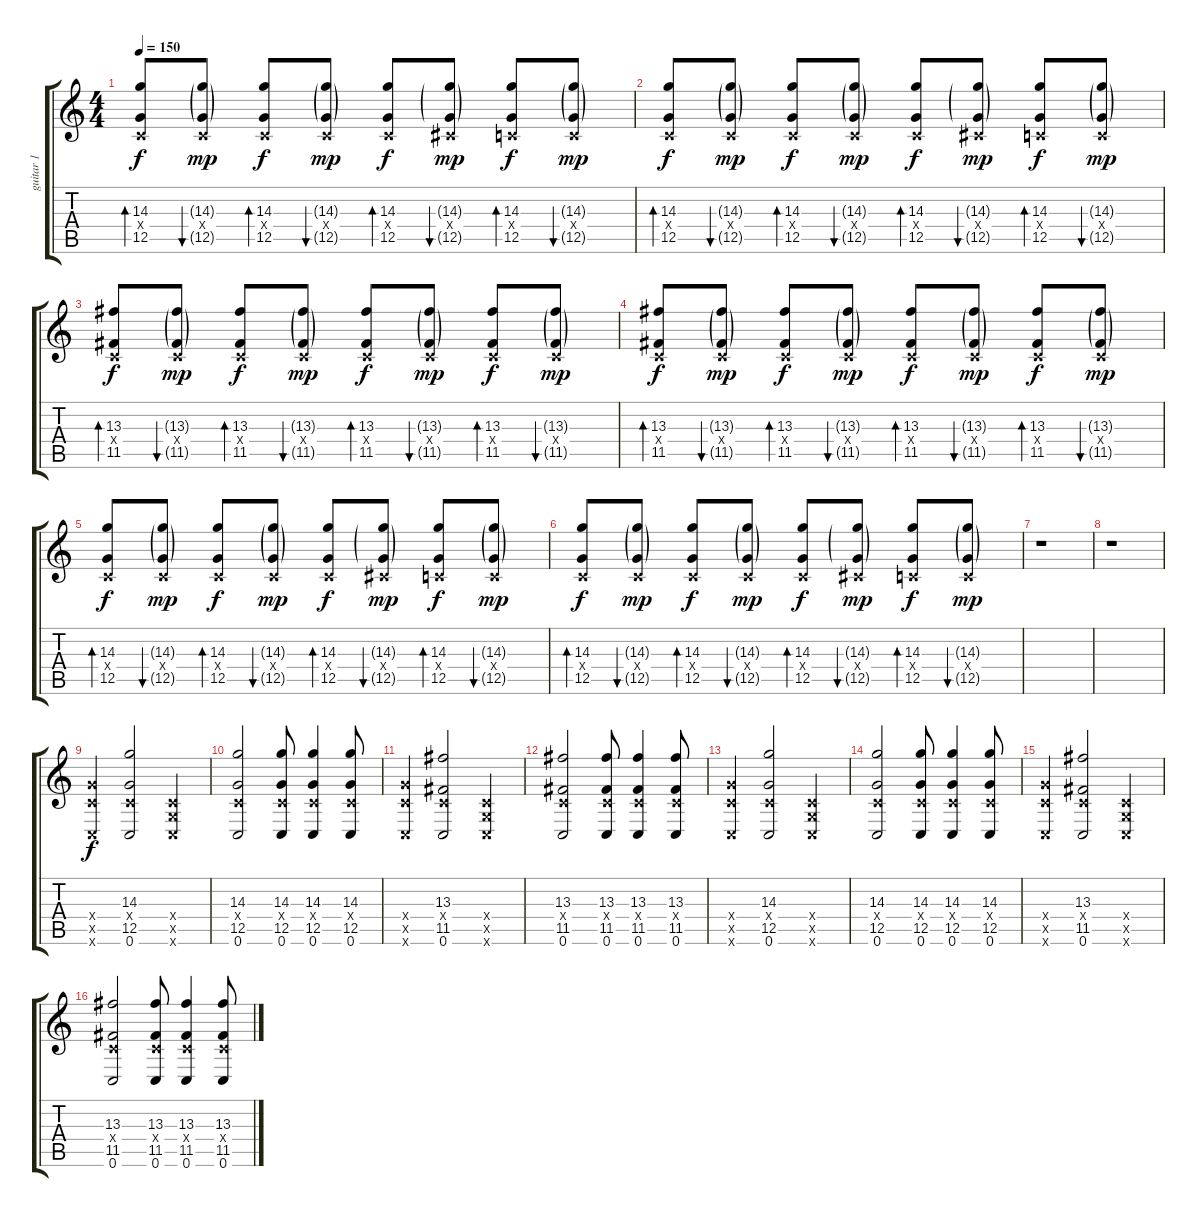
\track ("guitar 1" "guitar 1") {instrument distortionguitar}
\staff {score tabs}
\tuning (D4 A3 F3 C3 G2 C2) {hide}
\ts (4 4)
\tempo 150
\clef g2
\ks c
(14.3 0.4{x} 12.5).8{bd 60 dy f} (14.3{g} 0.4{x} 12.5{g}).8{bu 60 dy mp} (14.3 0.4{x} 12.5).8{bd 60 dy f} (14.3{g} 0.4{x} 12.5{g}).8{bu 60 dy mp} (14.3 0.4{x} 12.5).8{bd 60 dy f} (14.3{g} 1.4{x} 12.5{g}).8{bu 60 dy mp} (14.3 0.4{x} 12.5).8{bd 60 dy f} (14.3{g} 0.4{x} 12.5{g}).8{bu 60 dy mp} |
(14.3 0.4{x} 12.5).8{bd 60 dy f} (14.3{g} 0.4{x} 12.5{g}).8{bu 60 dy mp} (14.3 0.4{x} 12.5).8{bd 60 dy f} (14.3{g} 0.4{x} 12.5{g}).8{bu 60 dy mp} (14.3 0.4{x} 12.5).8{bd 60 dy f} (14.3{g} 1.4{x} 12.5{g}).8{bu 60 dy mp} (14.3 0.4{x} 12.5).8{bd 60 dy f} (14.3{g} 0.4{x} 12.5{g}).8{bu 60 dy mp} |
(13.3 0.4{x} 11.5).8{bd 60 dy f} (13.3{g} 0.4{x} 11.5{g}).8{bu 60 dy mp} (13.3 0.4{x} 11.5).8{bd 60 dy f} (13.3{g} 0.4{x} 11.5{g}).8{bu 60 dy mp} (13.3 0.4{x} 11.5).8{bd 60 dy f} (13.3{g} 0.4{x} 11.5{g}).8{bu 60 dy mp} (13.3 0.4{x} 11.5).8{bd 60 dy f} (13.3{g} 0.4{x} 11.5{g}).8{bu 60 dy mp} |
(13.3 0.4{x} 11.5).8{bd 60 dy f} (13.3{g} 0.4{x} 11.5{g}).8{bu 60 dy mp} (13.3 0.4{x} 11.5).8{bd 60 dy f} (13.3{g} 0.4{x} 11.5{g}).8{bu 60 dy mp} (13.3 0.4{x} 11.5).8{bd 60 dy f} (13.3{g} 0.4{x} 11.5{g}).8{bu 60 dy mp} (13.3 0.4{x} 11.5).8{bd 60 dy f} (13.3{g} 0.4{x} 11.5{g}).8{bu 60 dy mp} |
(14.3 0.4{x} 12.5).8{bd 60 dy f} (14.3{g} 0.4{x} 12.5{g}).8{bu 60 dy mp} (14.3 0.4{x} 12.5).8{bd 60 dy f} (14.3{g} 0.4{x} 12.5{g}).8{bu 60 dy mp} (14.3 0.4{x} 12.5).8{bd 60 dy f} (14.3{g} 1.4{x} 12.5{g}).8{bu 60 dy mp} (14.3 0.4{x} 12.5).8{bd 60 dy f} (14.3{g} 0.4{x} 12.5{g}).8{bu 60 dy mp} |
(14.3 0.4{x} 12.5).8{bd 60 dy f} (14.3{g} 0.4{x} 12.5{g}).8{bu 60 dy mp} (14.3 0.4{x} 12.5).8{bd 60 dy f} (14.3{g} 0.4{x} 12.5{g}).8{bu 60 dy mp} (14.3 0.4{x} 12.5).8{bd 60 dy f} (14.3{g} 1.4{x} 12.5{g}).8{bu 60 dy mp} (14.3 0.4{x} 12.5).8{bd 60 dy f} (14.3{g} 0.4{x} 12.5{g}).8{bu 60 dy mp} |
r.1 |
r.1 |
(0.4{x} 12.5{x} 0.6{x}).4{dy f volume 13 instrument acousticguitarnylon} (14.3 0.4{x} 12.5 0.6).2 (0.4{x} 0.5{x} 0.6{x}).4 |
(14.3 0.4{x} 12.5 0.6).2 (14.3 0.4{x} 12.5 0.6).8 (14.3 0.4{x} 12.5 0.6).4 (14.3 0.4{x} 12.5 0.6).8 |
(0.4{x} 12.5{x} 0.6{x}).4{instrument acousticguitarnylon} (13.3 0.4{x} 11.5 0.6).2 (0.4{x} 0.5{x} 0.6{x}).4 |
(13.3 0.4{x} 11.5 0.6).2 (13.3 0.4{x} 11.5 0.6).8 (13.3 0.4{x} 11.5 0.6).4 (13.3 0.4{x} 11.5 0.6).8 |
(0.4{x} 12.5{x} 0.6{x}).4{instrument acousticguitarnylon} (14.3 0.4{x} 12.5 0.6).2 (0.4{x} 0.5{x} 0.6{x}).4 |
(14.3 0.4{x} 12.5 0.6).2 (14.3 0.4{x} 12.5 0.6).8 (14.3 0.4{x} 12.5 0.6).4 (14.3 0.4{x} 12.5 0.6).8 |
(0.4{x} 12.5{x} 0.6{x}).4{instrument acousticguitarnylon} (13.3 0.4{x} 11.5 0.6).2 (0.4{x} 0.5{x} 0.6{x}).4 |
(13.3 0.4{x} 11.5 0.6).2 (13.3 0.4{x} 11.5 0.6).8 (13.3 0.4{x} 11.5 0.6).4 (13.3 0.4{x} 11.5 0.6).8
